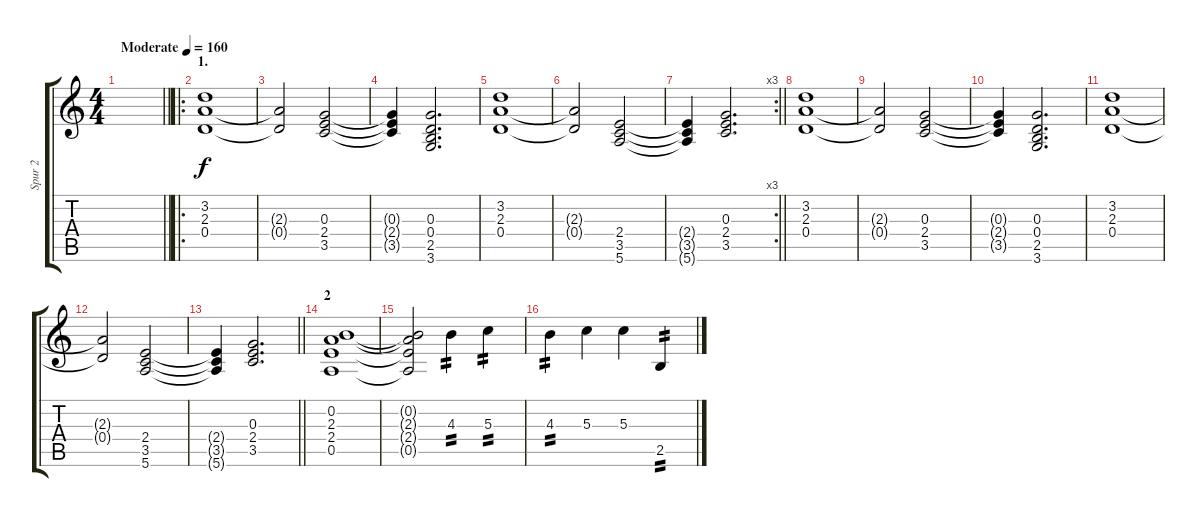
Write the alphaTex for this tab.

\track ("Spur 2" "Spur 2") {instrument distortionguitar}
\staff {score tabs}
\tuning (E4 B3 G3 D3 A2 E2) {hide}
\ts (4 4)
\tempo (160 "Moderate")
\clef g2
\barLineRight lightlight
\ks c
|
\ro
\section ("" "1.")
(3.2 2.3 0.4).1 |
(2.3{t} 0.4{t}).2 (0.3 2.4 3.5).2 |
(0.3{t} 2.4{t} 3.5{t}).4 (0.3 0.4 2.5 3.6).2{d} |
(3.2 2.3 0.4).1 |
(2.3{t} 0.4{t}).2 (2.4 3.5 5.6).2 |
\rc 3
\barLineRight lightlight
(2.4{t} 3.5{t} 5.6{t}).4 (0.3 2.4 3.5).2{d} |
(3.2 2.3 0.4).1 |
(2.3{t} 0.4{t}).2 (0.3 2.4 3.5).2 |
(0.3{t} 2.4{t} 3.5{t}).4 (0.3 0.4 2.5 3.6).2{d} |
(3.2 2.3 0.4).1 |
(2.3{t} 0.4{t}).2 (2.4 3.5 5.6).2 |
\barLineRight lightlight
(2.4{t} 3.5{t} 5.6{t}).4 (0.3 2.4 3.5).2{d} |
\section ("" "2")
(0.2 2.3 2.4 0.5).1 |
(0.2{t} 2.3{t} 2.4{t} 0.5{t}).2 4.3.4{tp 2} 5.3.4{tp 2} |
4.3.4{tp 2} 5.3.4 5.3.4 2.5.4{tp 2}
